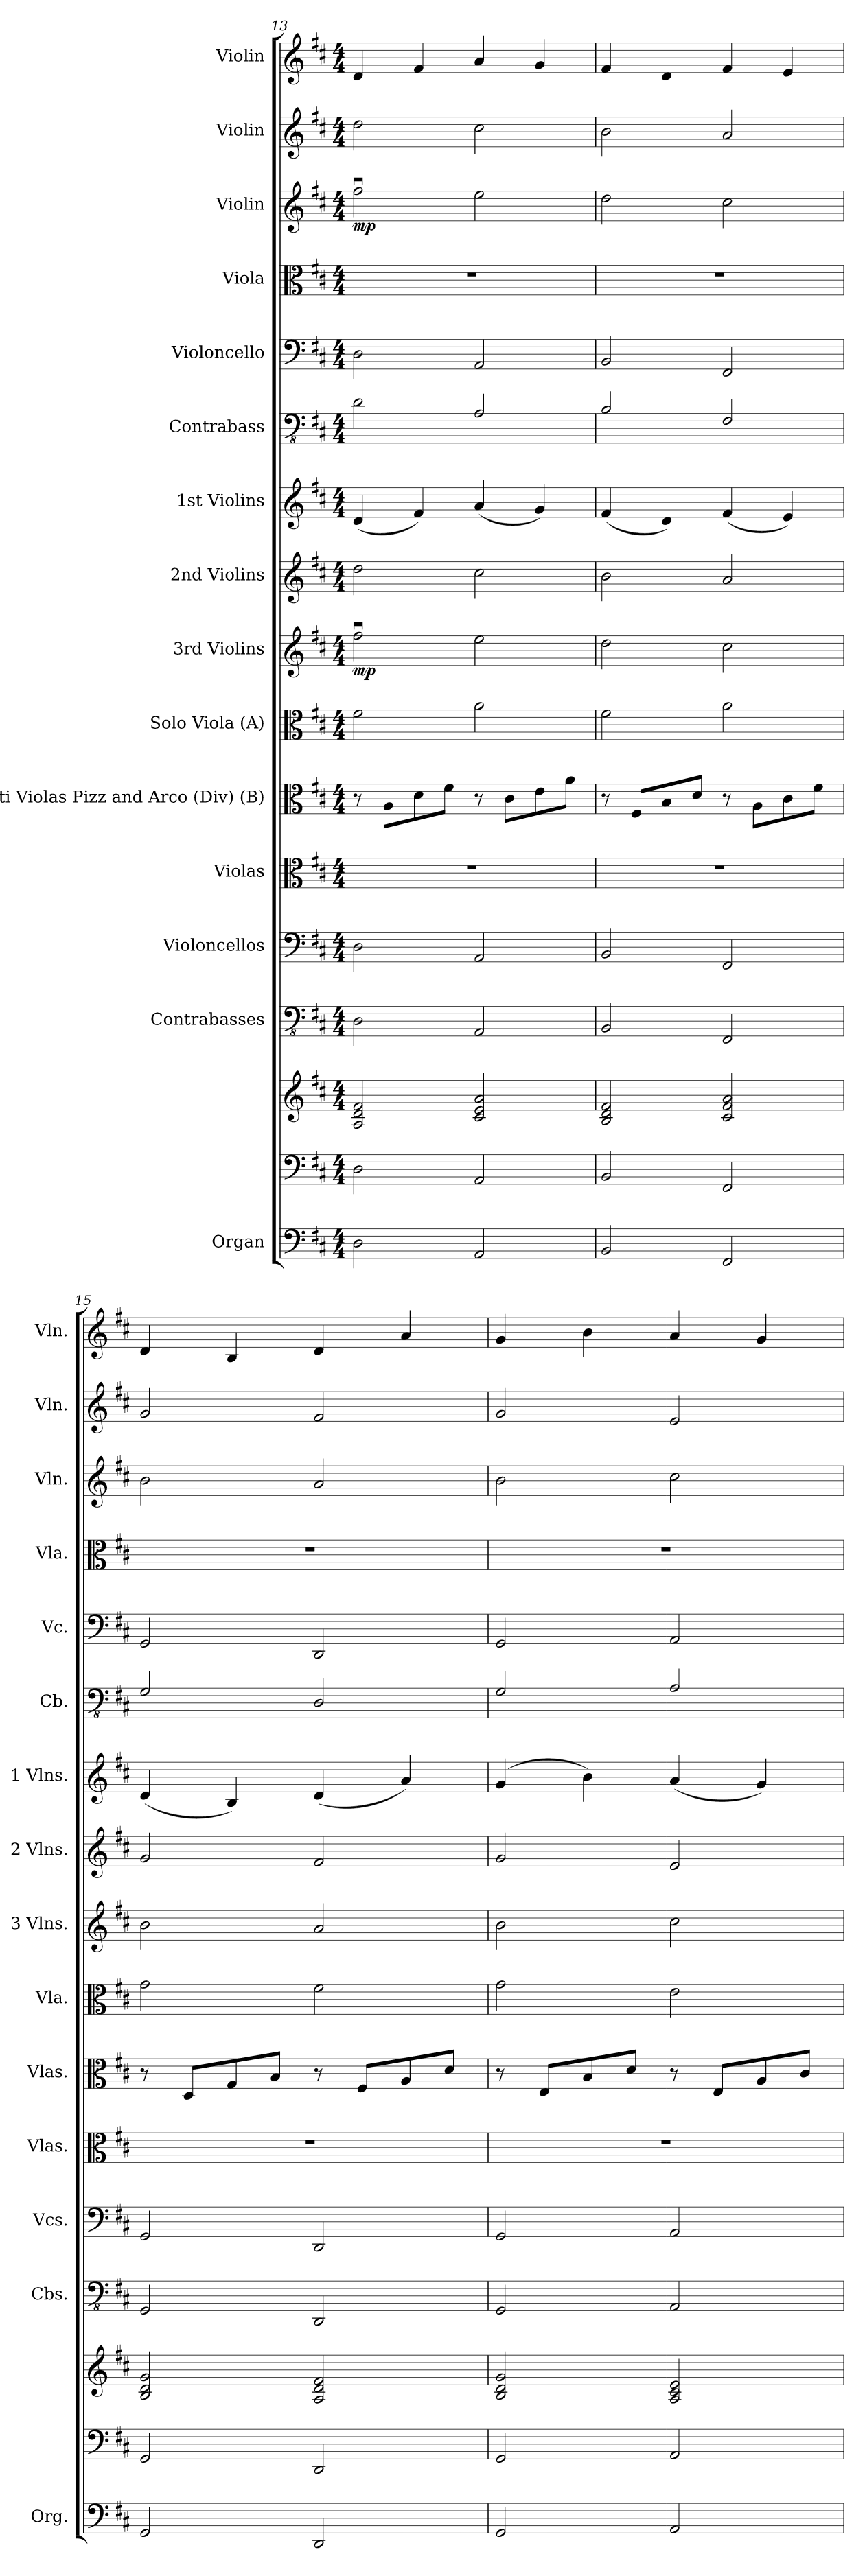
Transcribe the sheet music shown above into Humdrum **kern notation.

**kern	**kern	**kern	**kern	**kern	**kern	**kern	**kern	**kern	**dynam	**kern	**kern	**kern	**kern	**kern	**kern	**dynam	**kern	**kern
*part15	*part15	*part15	*part14	*part13	*part12	*part11	*part10	*part9	*part9	*part8	*part7	*part6	*part5	*part4	*part3	*part3	*part2	*part1
*staff17	*staff16	*staff15	*staff14	*staff13	*staff12	*staff11	*staff10	*staff9	*staff9	*staff8	*staff7	*staff6	*staff5	*staff4	*staff3	*staff3	*staff2	*staff1
*I"Organ	*	*	*I"Contrabasses	*I"Violoncellos	*I"Violas	*I"Tutti Violas Pizz and Arco (Div) (B)	*I"Solo Viola (A)	*I"3rd Violins	*	*I"2nd Violins	*I"1st Violins	*I"Contrabass	*I"Violoncello	*I"Viola	*I"Violin	*	*I"Violin	*I"Violin
*I'Org.	*	*	*I'Cbs.	*I'Vcs.	*I'Vlas.	*I'Vlas.	*I'Vla.	*I'3 Vlns.	*	*I'2 Vlns.	*I'1 Vlns.	*I'Cb.	*I'Vc.	*I'Vla.	*I'Vln.	*	*I'Vln.	*I'Vln.
*clefF4	*clefF4	*clefG2	*clefFv4	*clefF4	*clefC3	*clefC3	*clefC3	*clefG2	*	*clefG2	*clefG2	*clefFv4	*clefF4	*clefC3	*clefG2	*	*clefG2	*clefG2
*	*	*	*	*	*	*	*	*	*	*	*	*ITrd7c12	*	*	*	*	*	*
*k[f#c#]	*k[f#c#]	*k[f#c#]	*k[f#c#]	*k[f#c#]	*k[f#c#]	*k[f#c#]	*k[f#c#]	*k[f#c#]	*	*k[f#c#]	*k[f#c#]	*k[f#c#]	*k[f#c#]	*k[f#c#]	*k[f#c#]	*	*k[f#c#]	*k[f#c#]
*M4/4	*M4/4	*M4/4	*M4/4	*M4/4	*M4/4	*M4/4	*M4/4	*M4/4	*	*M4/4	*M4/4	*M4/4	*M4/4	*M4/4	*M4/4	*	*M4/4	*M4/4
=13	=13	=13	=13	=13	=13	=13	=13	=13	=13	=13	=13	=13	=13	=13	=13	=13	=13	=13
!	!	!	!	!	!	!	!	!	!LO:DY:b	!	!	!	!	!	!	!LO:DY:b	!	!
2D\	2D\	2A/ 2d/ 2f#/	2DD\	2D\	1r	8r	2f#\	2ff#u\	mp	2dd\	(4d/	2DD\	2D\	1r	2ff#u\	mp	2dd\	4d/
.	.	.	.	.	.	8A\L	.	.	.	.	.	.	.	.	.	.	.	.
.	.	.	.	.	.	8d\	.	.	.	.	4f#/)	.	.	.	.	.	.	4f#/
.	.	.	.	.	.	8f#\J	.	.	.	.	.	.	.	.	.	.	.	.
2AA/	2AA/	2c#/ 2e/ 2a/	2AAA/	2AA/	.	8r	2a\	2ee\	.	2cc#\	(4a/	2AAA/	2AA/	.	2ee\	.	2cc#\	4a/
.	.	.	.	.	.	8c#\L	.	.	.	.	.	.	.	.	.	.	.	.
.	.	.	.	.	.	8e\	.	.	.	.	4g/)	.	.	.	.	.	.	4g/
.	.	.	.	.	.	8a\J	.	.	.	.	.	.	.	.	.	.	.	.
=14	=14	=14	=14	=14	=14	=14	=14	=14	=14	=14	=14	=14	=14	=14	=14	=14	=14	=14
2BB/	2BB/	2B/ 2d/ 2f#/	2BBB/	2BB/	1r	8r	2f#\	2dd\	.	2b\	(4f#/	2BBB/	2BB/	1r	2dd\	.	2b\	4f#/
.	.	.	.	.	.	8F#/L	.	.	.	.	.	.	.	.	.	.	.	.
.	.	.	.	.	.	8B/	.	.	.	.	4d/)	.	.	.	.	.	.	4d/
.	.	.	.	.	.	8d/J	.	.	.	.	.	.	.	.	.	.	.	.
2FF#/	2FF#/	2c#/ 2f#/ 2a/	2FFF#/	2FF#/	.	8r	2a\	2cc#\	.	2a/	(4f#/	2FFF#/	2FF#/	.	2cc#\	.	2a/	4f#/
.	.	.	.	.	.	8A\L	.	.	.	.	.	.	.	.	.	.	.	.
.	.	.	.	.	.	8c#\	.	.	.	.	4e/)	.	.	.	.	.	.	4e/
.	.	.	.	.	.	8f#\J	.	.	.	.	.	.	.	.	.	.	.	.
!!LO:LB:g=z
=15	=15	=15	=15	=15	=15	=15	=15	=15	=15	=15	=15	=15	=15	=15	=15	=15	=15	=15
2GG/	2GG/	2B/ 2d/ 2g/	2GGG/	2GG/	1r	8r	2g\	2b\	.	2g/	(4d/	2GGG/	2GG/	1r	2b\	.	2g/	4d/
.	.	.	.	.	.	8D/L	.	.	.	.	.	.	.	.	.	.	.	.
.	.	.	.	.	.	8G/	.	.	.	.	4B/)	.	.	.	.	.	.	4B/
.	.	.	.	.	.	8B/J	.	.	.	.	.	.	.	.	.	.	.	.
2DD/	2DD/	2A/ 2d/ 2f#/	2DDD/	2DD/	.	8r	2f#\	2a/	.	2f#/	(4d/	2DDD/	2DD/	.	2a/	.	2f#/	4d/
.	.	.	.	.	.	8F#/L	.	.	.	.	.	.	.	.	.	.	.	.
.	.	.	.	.	.	8A/	.	.	.	.	4a/)	.	.	.	.	.	.	4a/
.	.	.	.	.	.	8d/J	.	.	.	.	.	.	.	.	.	.	.	.
=16	=16	=16	=16	=16	=16	=16	=16	=16	=16	=16	=16	=16	=16	=16	=16	=16	=16	=16
2GG/	2GG/	2B/ 2d/ 2g/	2GGG/	2GG/	1r	8r	2g\	2b\	.	2g/	(4g/	2GGG/	2GG/	1r	2b\	.	2g/	4g/
.	.	.	.	.	.	8E/L	.	.	.	.	.	.	.	.	.	.	.	.
.	.	.	.	.	.	8B/	.	.	.	.	4b\)	.	.	.	.	.	.	4b\
.	.	.	.	.	.	8d/J	.	.	.	.	.	.	.	.	.	.	.	.
2AA/	2AA/	2A/ 2c#/ 2e/	2AAA/	2AA/	.	8r	2e\	2cc#\	.	2e/	(4a/	2AAA/	2AA/	.	2cc#\	.	2e/	4a/
.	.	.	.	.	.	8E/L	.	.	.	.	.	.	.	.	.	.	.	.
.	.	.	.	.	.	8A/	.	.	.	.	4g/)	.	.	.	.	.	.	4g/
.	.	.	.	.	.	8c#/J	.	.	.	.	.	.	.	.	.	.	.	.
=	=	=	=	=	=	=	=	=	=	=	=	=	=	=	=	=	=	=
*-	*-	*-	*-	*-	*-	*-	*-	*-	*-	*-	*-	*-	*-	*-	*-	*-	*-	*-
